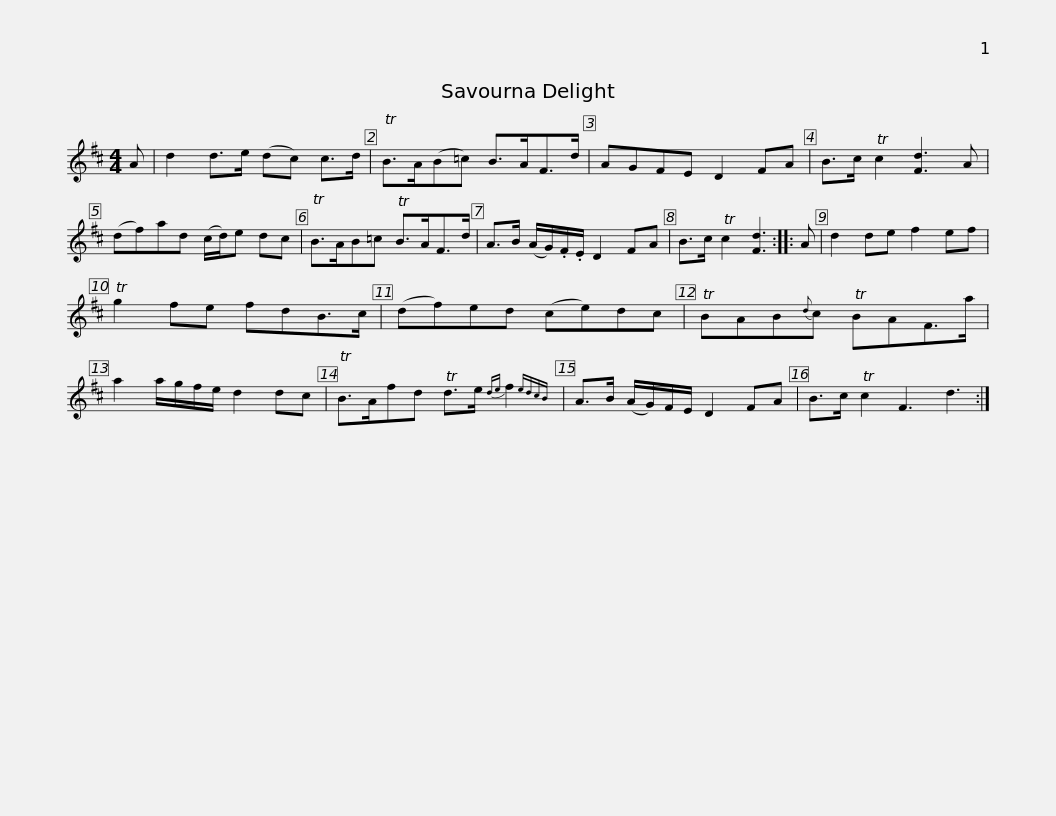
X:1
L:1/8
M:4/4
I:linebreak $
K:D
V:1 treble
V:1
 A | d2 d>e (dc) c>d | TB>A(B=c) B>AF>d | AGFE D2 FA | B>c Tc2 [Fd]3 A | %5
 (df)ad (c/d/)e dc |$ TB>AB=c TB>AF>d | A>B (A/G/).F/.E/ D2 FA | B>c Tc2 [Fd]3 :: A | %10
 d2 de f2 ef | Tg2 fe fdB>c |$ (df)ed (ce)dc | TBAB{d}c TBAF>a | a2 a/g/f/e/ d2 dc | %15
 TB>Afd Td>e{de} f2{edcB} |$ A>B (A/G/)F/E/ D2 FA | B>c Tc2 F3 d3 :| %18
